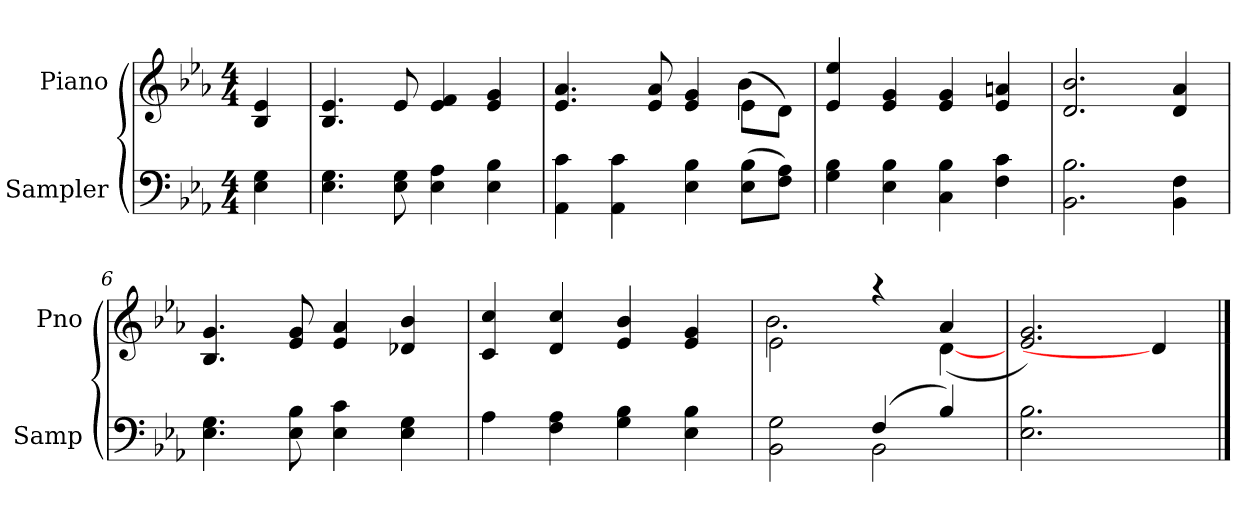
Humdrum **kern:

**kern	**kern
*part2	*part1
*staff2	*staff1
*I"Sampler	*I"Piano
*I'Samp	*I'Pno
*clefF4	*clefG2
*k[b-e-a-]	*k[b-e-a-]
*E-:	*E-:
*M4/4	*M4/4
=1	=1
4E-\ 4G\	4B-/ 4e-/
=2	=2
4.E-\ 4.G\	4.B-/ 4.e-/
8E-\ 8G\	8e-/
4E-\ 4A-\	4e-/ 4f/
4E-\ 4B-\	4e-/ 4g/
=3	=3
*	*^
4AA-\ 4c\	4.e-/ 4.a-/	2.ryy
4AA-\ 4c\	.	.
.	8e-/ 8a-/	.
4E-\ 4B-\	4e-/ 4g/	.
(8E-\ 8B-\L	(8e-\L	4b-
8F\ 8A-\J)	8d\J)	.
*	*v	*v
=4	=4
4G 4B-	4e-/ 4ee-/
4E- 4B-	4e-/ 4g/
4C 4B-	4e-/ 4g/
4F 4c	4e-/ 4an/
=5	=5
2.BB- 2.B-	2.d/ 2.b-/
4BB-\ 4F\	4d/ 4a-/
=6	=6
4.E-\ 4.G\	4.B-/ 4.g/
8E-\ 8B-\	8e-/ 8g/
4E-\ 4c\	4e-/ 4a-/
4E-\ 4G\	4d-X/ 4b-/
=7	=7
4A-\	4c/ 4cc/
4F\ 4A-\	4d/ 4cc/
4G\ 4B-\	4e-/ 4b-/
4E-\ 4B-\	4e-/ 4g/
=8	=8
*^	*^
2BB-\ 2G\	2ryy	2e-\	2.b-
(4F/	2BB-	4r	.
4B-/)	.	4a-/	([4d
*v	*v	*	*
*	*v	*v
=9	=9
2.E-\ 2.B-\	2.e-/ 2.g/)
4ryy	4d]
==	==
*-	*-
